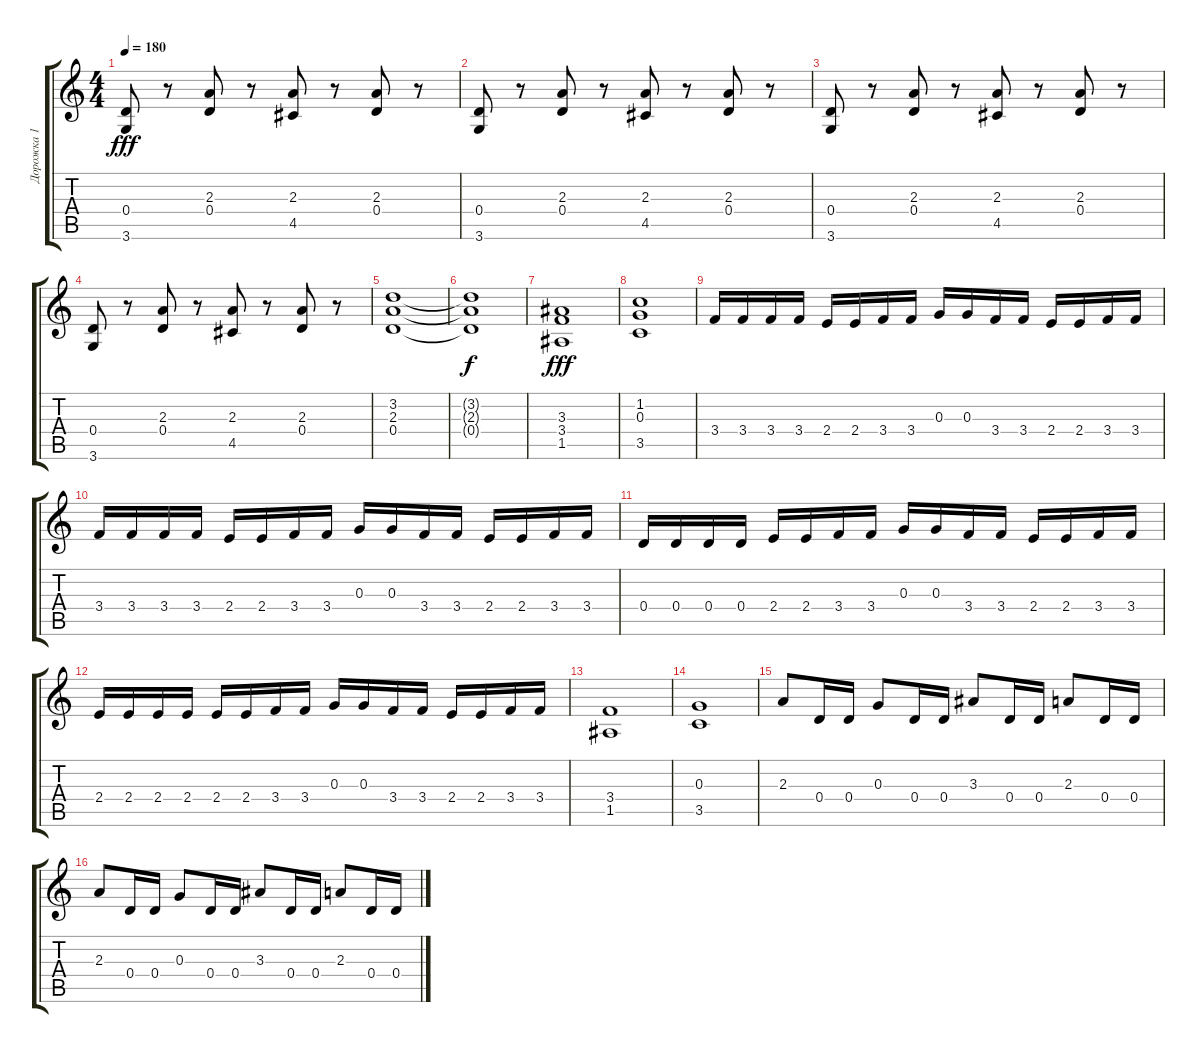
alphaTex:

\track ("Дорожка 1" "Дорожка 1") {instrument distortionguitar}
\staff {score tabs}
\tuning (E4 B3 G3 D3 A2 E2) {hide}
\ts (4 4)
\tempo 180
\clef g2
\ks c
(0.4 3.6).8{dy fff} r.8 (2.3 0.4).8 r.8 (2.3 4.5).8 r.8 (2.3 0.4).8 r.8 |
(0.4 3.6).8 r.8 (2.3 0.4).8 r.8 (2.3 4.5).8 r.8 (2.3 0.4).8 r.8 |
(0.4 3.6).8 r.8 (2.3 0.4).8 r.8 (2.3 4.5).8 r.8 (2.3 0.4).8 r.8 |
(0.4 3.6).8 r.8 (2.3 0.4).8 r.8 (2.3 4.5).8 r.8 (2.3 0.4).8 r.8 |
(3.2 2.3 0.4).1 |
(3.2{t} 2.3{t} 0.4{t}).1{dy f} |
(3.3 3.4 1.5).1{dy fff} |
(1.2 0.3 3.5).1 |
3.4.16 3.4.16 3.4.16 3.4.16 2.4.16 2.4.16 3.4.16 3.4.16 0.3.16 0.3.16 3.4.16 3.4.16 2.4.16 2.4.16 3.4.16 3.4.16 |
3.4.16 3.4.16 3.4.16 3.4.16 2.4.16 2.4.16 3.4.16 3.4.16 0.3.16 0.3.16 3.4.16 3.4.16 2.4.16 2.4.16 3.4.16 3.4.16 |
0.4.16 0.4.16 0.4.16 0.4.16 2.4.16 2.4.16 3.4.16 3.4.16 0.3.16 0.3.16 3.4.16 3.4.16 2.4.16 2.4.16 3.4.16 3.4.16 |
2.4.16 2.4.16 2.4.16 2.4.16 2.4.16 2.4.16 3.4.16 3.4.16 0.3.16 0.3.16 3.4.16 3.4.16 2.4.16 2.4.16 3.4.16 3.4.16 |
(3.4 1.5).1 |
(0.3 3.5).1 |
2.3.8 0.4.16 0.4.16 0.3.8 0.4.16 0.4.16 3.3.8 0.4.16 0.4.16 2.3.8 0.4.16 0.4.16 |
2.3.8 0.4.16 0.4.16 0.3.8 0.4.16 0.4.16 3.3.8 0.4.16 0.4.16 2.3.8 0.4.16 0.4.16
